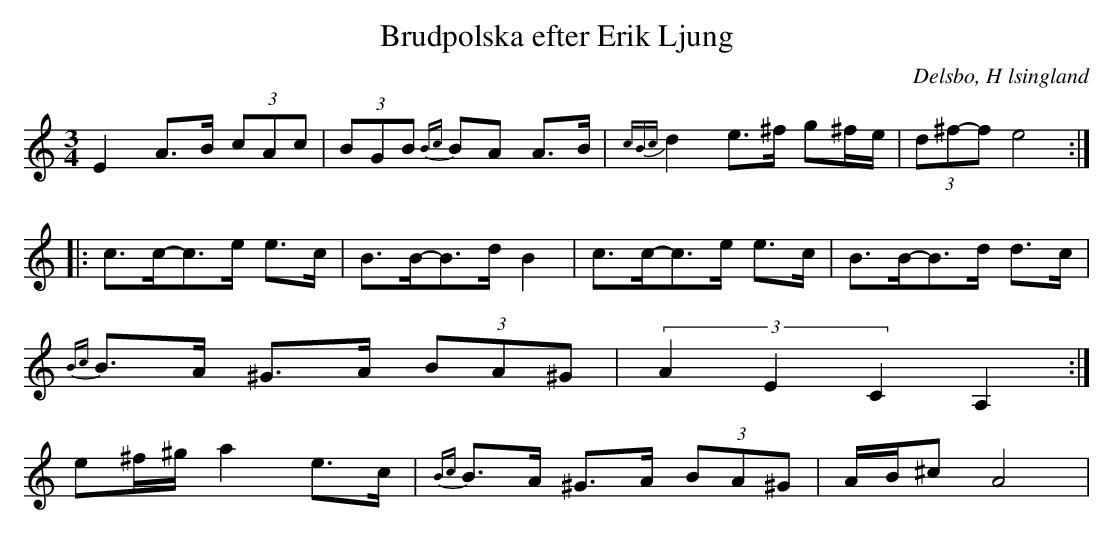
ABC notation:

X:1
T: Brudpolska efter Erik Ljung
O: Delsbo, H lsingland
M: 3/4
L: 1/8
K: Am
E2 A>B (3cAc| (3BGB {Bc}BA A>B|{cBc}d2 e>^f g^f/e/|(3d^f-f e4 :|
|:c>c-c>e e>c|B>B-B>d B2|c>c-c>e e>c|B>B-B>d d>c|
{Bc}B>A ^G>A (3BA^G|(3A2E2C2 A,2:|
e^f/^g/ a2 e>c|{Bc}B>A ^G>A (3BA^G|A/B/^c A4|
